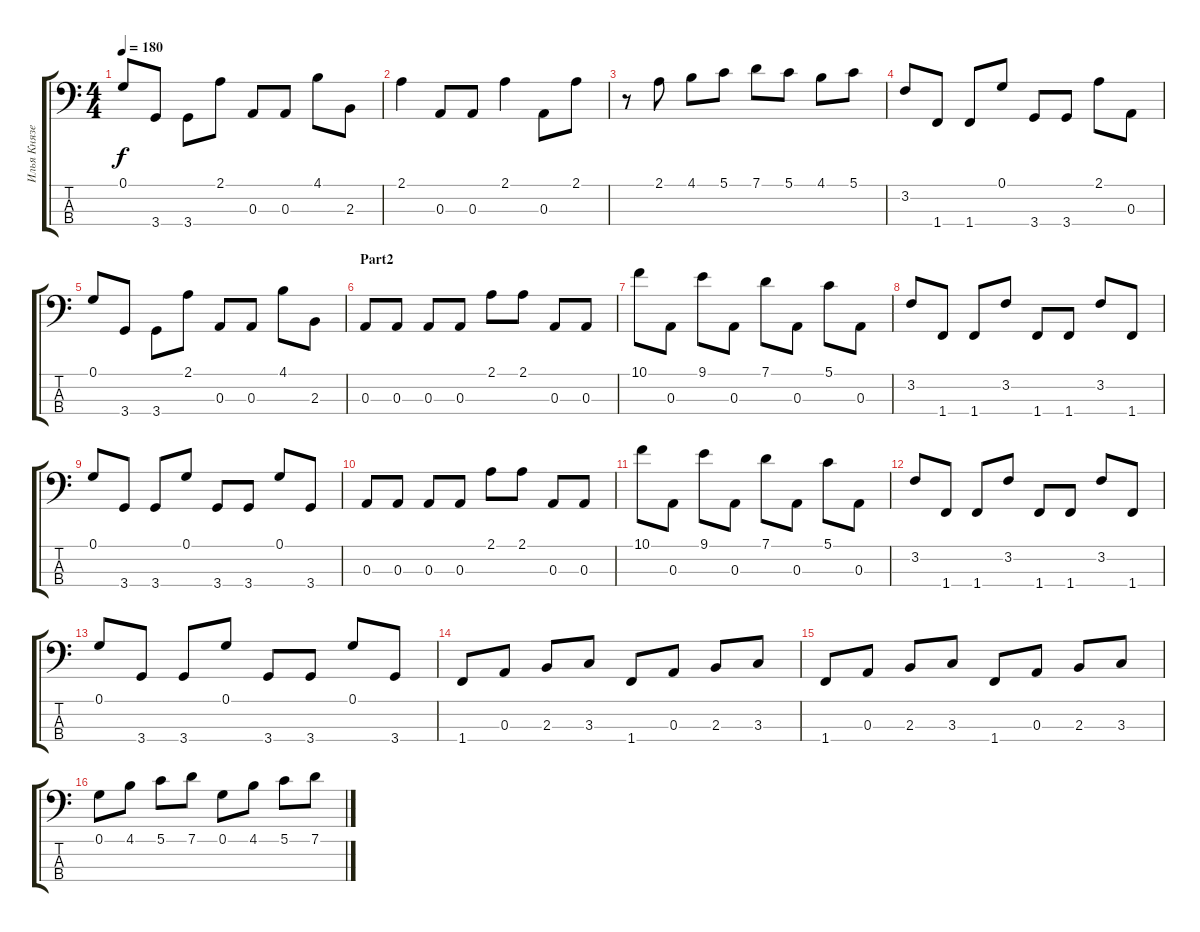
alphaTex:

\track ("Илья Князев" "Илья Князе") {instrument electricbasspick}
\staff {score tabs}
\tuning (G2 D2 A1 E1) {hide}
\ts (4 4)
\tempo 180
\clef f4
\ks c
0.1.8{dy f} 3.4.8 3.4.8 2.1.8 0.3.8 0.3.8 4.1.8 2.3.8 |
2.1.4 0.3.8 0.3.8 2.1.4 0.3.8 2.1.8 |
r.8 2.1.8 4.1.8 5.1.8 7.1.8 5.1.8 4.1.8 5.1.8 |
3.2.8 1.4.8 1.4.8 0.1.8 3.4.8 3.4.8 2.1.8 0.3.8 |
0.1.8 3.4.8 3.4.8 2.1.8 0.3.8 0.3.8 4.1.8 2.3.8 |
\section ("" "Part2")
0.3.8 0.3.8 0.3.8 0.3.8 2.1.8 2.1.8 0.3.8 0.3.8 |
10.1.8 0.3.8 9.1.8 0.3.8 7.1.8 0.3.8 5.1.8 0.3.8 |
3.2.8 1.4.8 1.4.8 3.2.8 1.4.8 1.4.8 3.2.8 1.4.8 |
0.1.8 3.4.8 3.4.8 0.1.8 3.4.8 3.4.8 0.1.8 3.4.8 |
0.3.8 0.3.8 0.3.8 0.3.8 2.1.8 2.1.8 0.3.8 0.3.8 |
10.1.8 0.3.8 9.1.8 0.3.8 7.1.8 0.3.8 5.1.8 0.3.8 |
3.2.8 1.4.8 1.4.8 3.2.8 1.4.8 1.4.8 3.2.8 1.4.8 |
0.1.8 3.4.8 3.4.8 0.1.8 3.4.8 3.4.8 0.1.8 3.4.8 |
1.4.8 0.3.8 2.3.8 3.3.8 1.4.8 0.3.8 2.3.8 3.3.8 |
1.4.8 0.3.8 2.3.8 3.3.8 1.4.8 0.3.8 2.3.8 3.3.8 |
0.1.8 4.1.8 5.1.8 7.1.8 0.1.8 4.1.8 5.1.8 7.1.8
